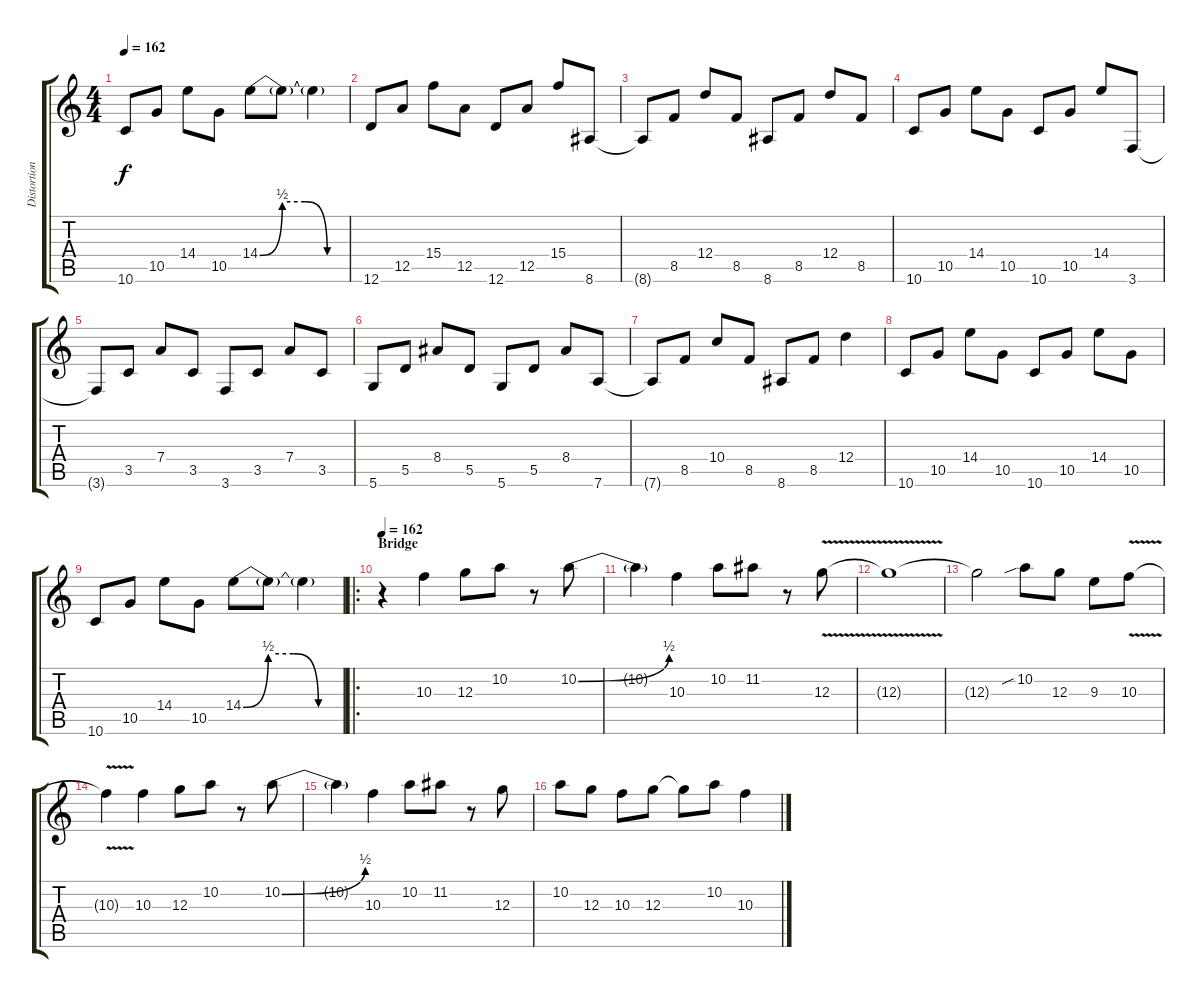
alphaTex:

\track ("Distortion Guitar" "Distortion") {instrument distortionguitar}
\staff {score tabs}
\tuning (E4 B3 G3 D3 A2 D2) {hide}
\ts (4 4)
\tempo 162
\clef g2
\ks c
10.6.8{dy f} 10.5.8 14.4.8 10.5.8 14.4{be (custom 0 0 15 2 30 2 45 0 60 0)}.8 14.4{t}.8 14.4{t}.4 |
12.6.8 12.5.8 15.4.8 12.5.8 12.6.8 12.5.8 15.4.8 8.6.8 |
8.6{t}.8 8.5.8 12.4.8 8.5.8 8.6.8 8.5.8 12.4.8 8.5.8 |
10.6.8 10.5.8 14.4.8 10.5.8 10.6.8 10.5.8 14.4.8 3.6.8 |
3.6{t}.8 3.5.8 7.4.8 3.5.8 3.6.8 3.5.8 7.4.8 3.5.8 |
5.6.8 5.5.8 8.4.8 5.5.8 5.6.8 5.5.8 8.4.8 7.6.8 |
7.6{t}.8 8.5.8 10.4.8 8.5.8 8.6.8 8.5.8 12.4.4 |
10.6.8 10.5.8 14.4.8 10.5.8 10.6.8 10.5.8 14.4.8 10.5.8 |
10.6.8 10.5.8 14.4.8 10.5.8 14.4{be (custom 0 0 15 2 30 2 45 0 60 0)}.8 14.4{t}.8 14.4{t}.4 |
\ro
\section ("" "Bridge")
\tempo 162
r.4 10.3.4 12.3.8 10.2.8 r.8 10.2{be (bend 0 0 60 2)}.8 |
10.2{t}.4 10.3.4 10.2.8 11.2.8 r.8 12.3{v}.8 |
12.3{t}.1 |
12.3{t}.2 10.2{sib}.8 12.3.8 9.3.8 10.3{v}.8 |
10.3{t}.4 10.3.4 12.3.8 10.2.8 r.8 10.2{be (bend 0 0 60 2)}.8 |
10.2{t}.4 10.3.4 10.2.8 11.2.8 r.8 12.3.8 |
10.2.8 12.3.8 10.3.8 12.3.8 12.3{t}.8 10.2.8 10.3.4
